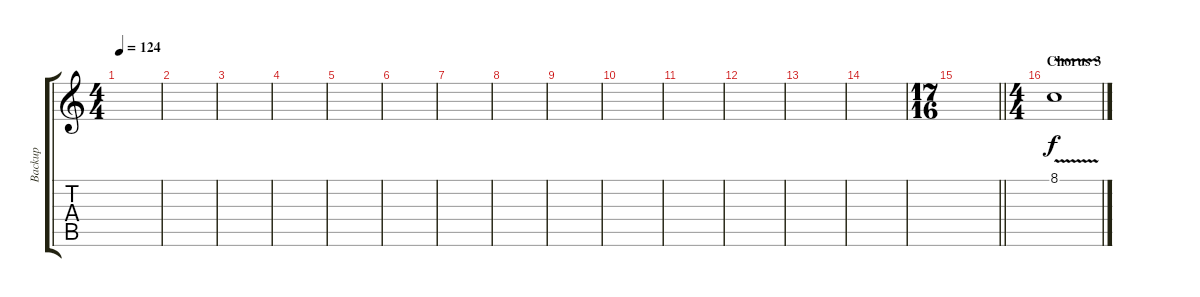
\track ("Backup" "Backup") {instrument lead2sawtooth}
\staff {score tabs}
\tuning (E4 B3 G3 D3 A2 E2) {hide}
\ts (4 4)
\tempo 124
\clef g2
\ks c
|
|
|
|
|
|
|
|
|
|
|
|
|
|
\ts (17 16)
\barLineRight lightlight
|
\ts (4 4)
\section ("" "Chorus 3")
8.1{v}.1
